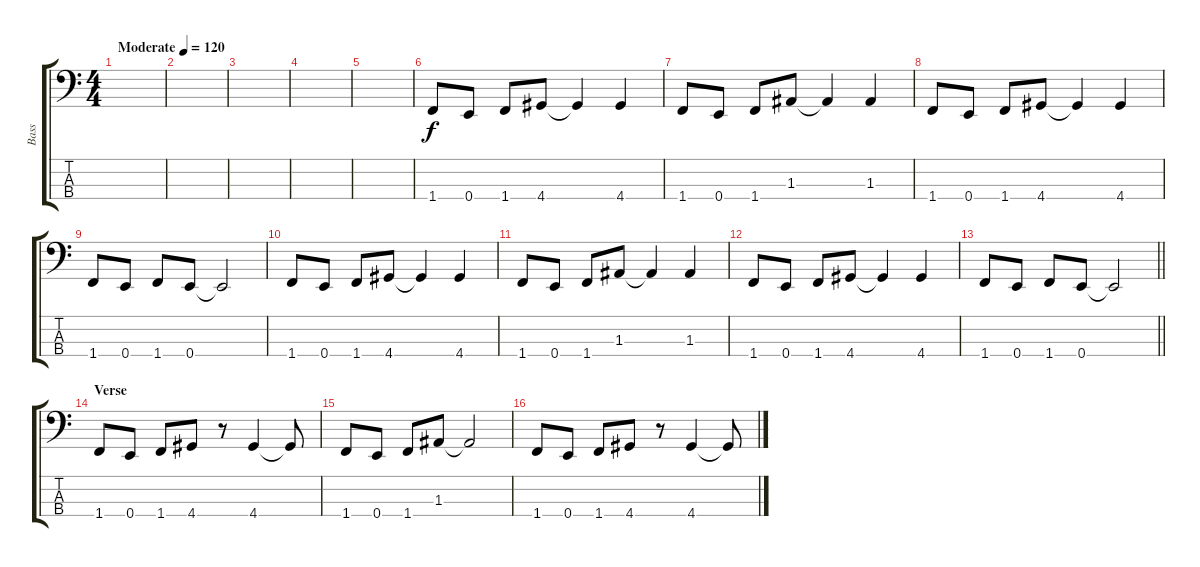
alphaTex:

\track ("Bass" "Bass") {instrument electricbassfinger}
\staff {score tabs}
\tuning (G2 D2 A1 E1) {hide}
\ts (4 4)
\tempo (120 "Moderate")
\clef f4
\ks c
|
|
|
|
|
1.4.8 0.4.8 1.4.8 4.4.8 4.4{t}.4 4.4.4 |
1.4.8 0.4.8 1.4.8 1.3.8 1.3{t}.4 1.3.4 |
1.4.8 0.4.8 1.4.8 4.4.8 4.4{t}.4 4.4.4 |
1.4.8 0.4.8 1.4.8 0.4.8 0.4{t}.2 |
1.4.8 0.4.8 1.4.8 4.4.8 4.4{t}.4 4.4.4 |
1.4.8 0.4.8 1.4.8 1.3.8 1.3{t}.4 1.3.4 |
1.4.8 0.4.8 1.4.8 4.4.8 4.4{t}.4 4.4.4 |
\barLineRight lightlight
1.4.8 0.4.8 1.4.8 0.4.8 0.4{t}.2 |
\section ("" "Verse")
1.4.8 0.4.8 1.4.8 4.4.8 r.8 4.4.4 4.4{t}.8 |
1.4.8 0.4.8 1.4.8 1.3.8 1.3{t}.2 |
1.4.8 0.4.8 1.4.8 4.4.8 r.8 4.4.4 4.4{t}.8
